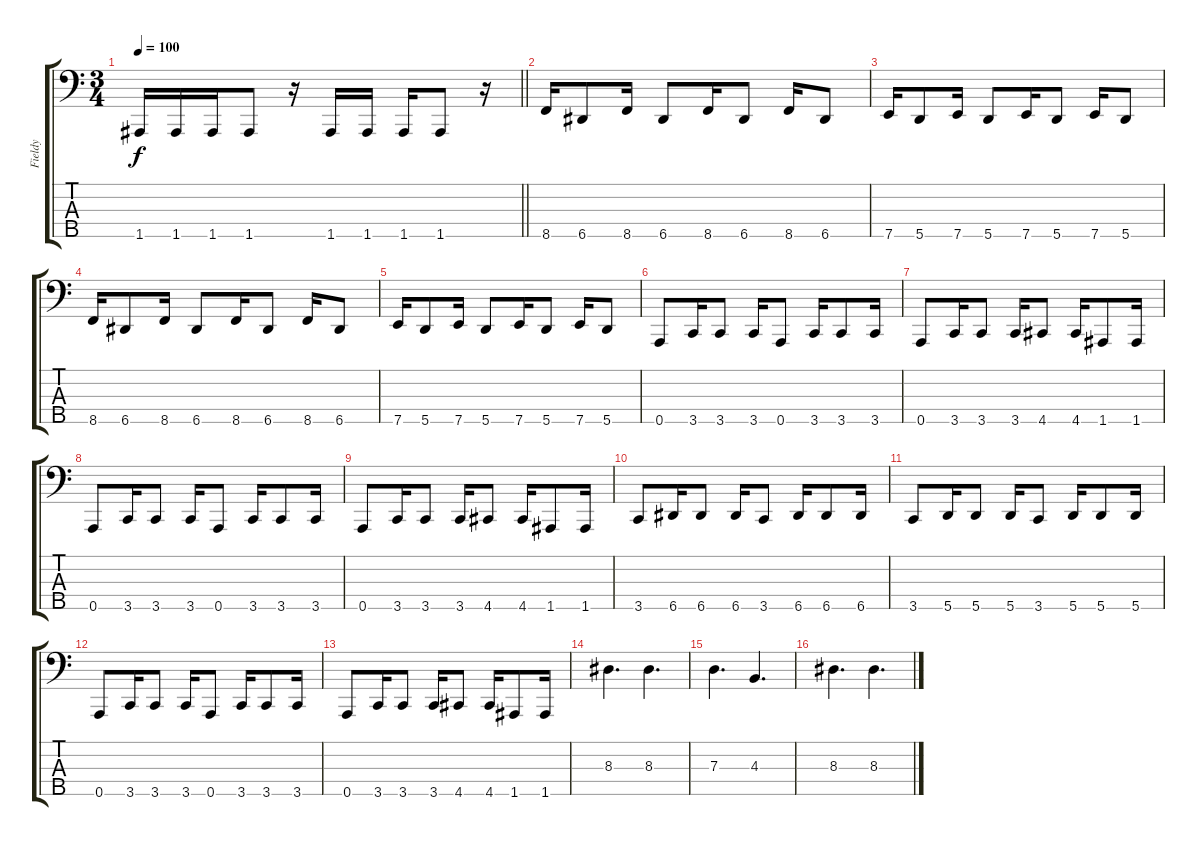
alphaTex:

\track ("Fieldy" "Fieldy") {instrument slapbass1}
\staff {score tabs}
\tuning (F2 C2 G1 D1 A0) {hide}
\ts (3 4)
\tempo 100
\clef f4
\barLineRight lightlight
\ks c
1.5.16{dy f} 1.5.16 1.5.16 1.5.8 r.16 1.5.16 1.5.16 1.5.16 1.5.8 r.16 |
8.5.16 6.5.8 8.5.16 6.5.8 8.5.16 6.5.8 8.5.16 6.5.8 |
7.5.16 5.5.8 7.5.16 5.5.8 7.5.16 5.5.8 7.5.16 5.5.8 |
8.5.16 6.5.8 8.5.16 6.5.8 8.5.16 6.5.8 8.5.16 6.5.8 |
7.5.16 5.5.8 7.5.16 5.5.8 7.5.16 5.5.8 7.5.16 5.5.8 |
0.5.8 3.5.16 3.5.8 3.5.16 0.5.8 3.5.16 3.5.8 3.5.16 |
0.5.8 3.5.16 3.5.8 3.5.16 4.5.8 4.5.16 1.5.8 1.5.16 |
0.5.8 3.5.16 3.5.8 3.5.16 0.5.8 3.5.16 3.5.8 3.5.16 |
0.5.8 3.5.16 3.5.8 3.5.16 4.5.8 4.5.16 1.5.8 1.5.16 |
3.5.8 6.5.16 6.5.8 6.5.16 3.5.8 6.5.16 6.5.8 6.5.16 |
3.5.8 5.5.16 5.5.8 5.5.16 3.5.8 5.5.16 5.5.8 5.5.16 |
0.5.8 3.5.16 3.5.8 3.5.16 0.5.8 3.5.16 3.5.8 3.5.16 |
0.5.8 3.5.16 3.5.8 3.5.16 4.5.8 4.5.16 1.5.8 1.5.16 |
8.3.4{d instrument electricbassfinger} 8.3.4{d} |
7.3.4{d} 4.3.4{d} |
8.3.4{d} 8.3.4{d}
